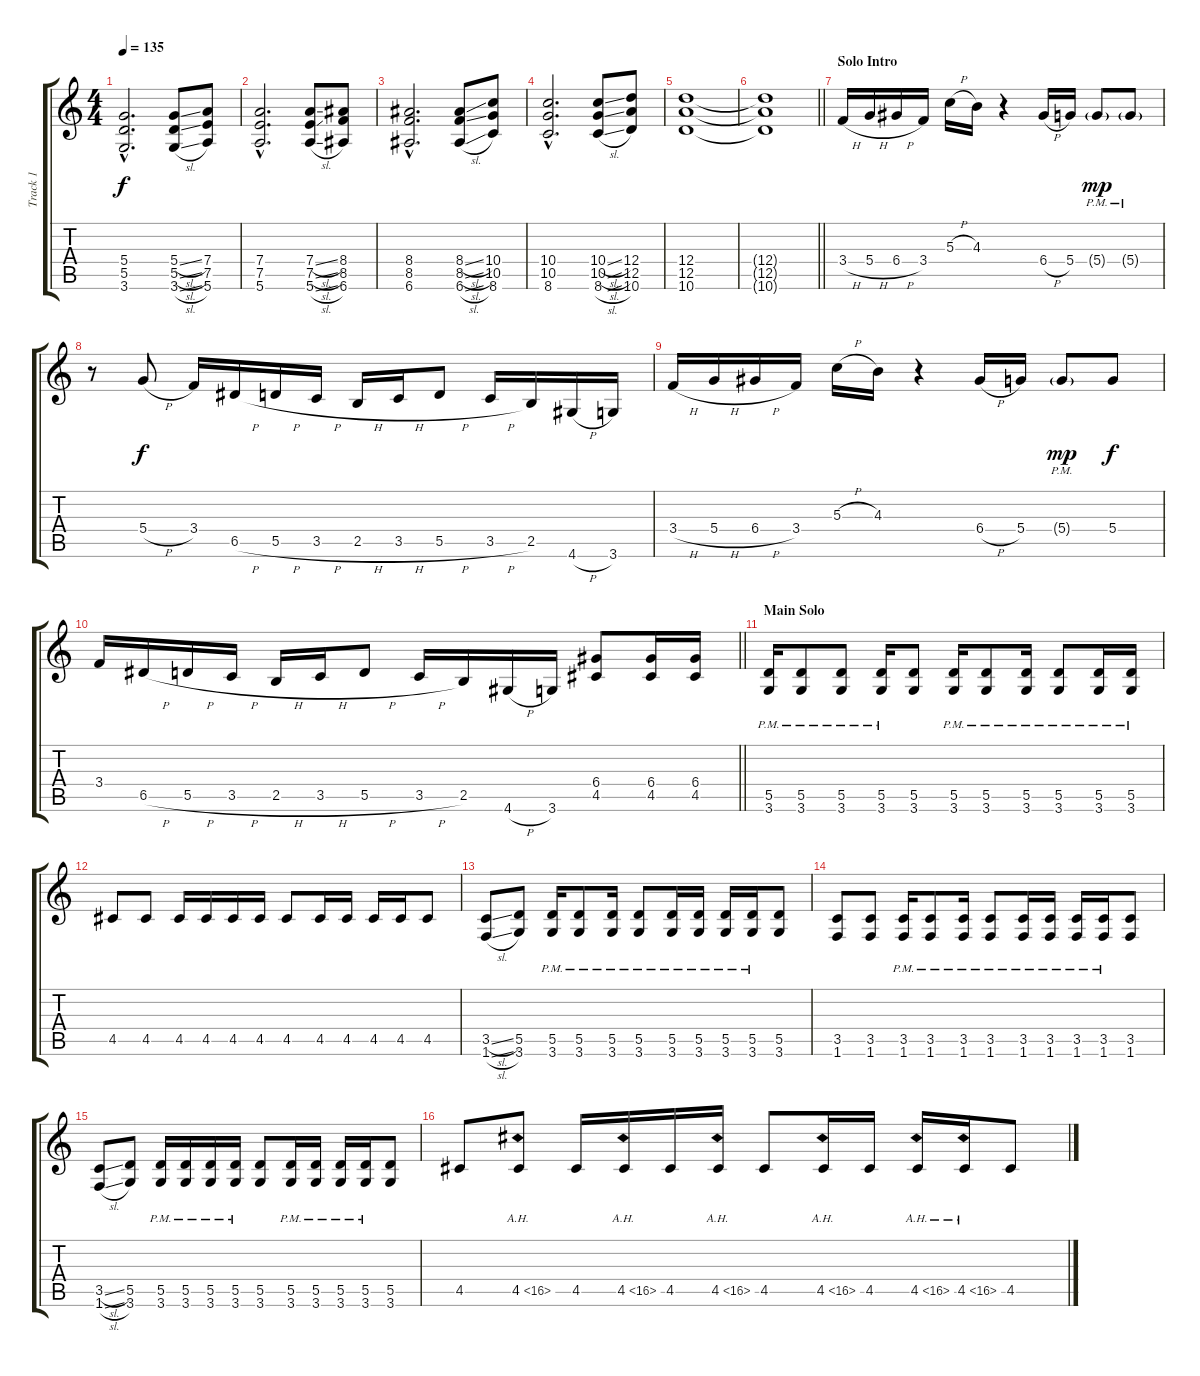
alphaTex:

\track ("Track 1" "Track 1") {instrument distortionguitar}
\staff {score tabs}
\tuning (E4 B3 G3 D3 A2 E2) {hide}
\ts (4 4)
\tempo 135
\clef g2
\ks c
(5.4{hac} 5.5{hac} 3.6{hac}).2{d dy f} (5.4{sl} 5.5{sl} 3.6{sl}).8 (7.4 7.5 5.6).8 |
(7.4{hac} 7.5{hac} 5.6{hac}).2{d} (7.4{sl} 7.5{sl} 5.6{sl}).8 (8.4 8.5 6.6).8 |
(8.4{hac} 8.5{hac} 6.6{hac}).2{d} (8.4{sl} 8.5{sl} 6.6{sl}).8 (10.4 10.5 8.6).8 |
(10.4{hac} 10.5{hac} 8.6{hac}).2{d} (10.4{sl} 10.5{sl} 8.6{sl}).8 (12.4 12.5 10.6).8 |
(12.4 12.5 10.6).1 |
\barLineRight lightlight
(12.4{t} 12.5{t} 10.6{t}).1 |
\section ("" "Solo Intro")
3.4{h}.16 5.4{h}.16 6.4{h}.16 3.4.16 5.3{h}.16 4.3.16 r.4 6.4{h}.16 5.4.16 5.4{g pm}.8{dy mp} 5.4{g pm}.8 |
r.8 5.4{h}.8{dy f} 3.4.16 6.5{h}.16 5.5{h}.16 3.5{h}.16 2.5{h}.16 3.5{h}.16 5.5{h}.8 3.5{h}.16 2.5.16 4.6{h}.16 3.6.16 |
3.4{h}.16 5.4{h}.16 6.4{h}.16 3.4.16 5.3{h}.16 4.3.16 r.4 6.4{h}.16 5.4.16 5.4{g pm}.8{dy mp} 5.4.8{dy f} |
\barLineRight lightlight
3.4.16 6.5{h}.16 5.5{h}.16 3.5{h}.16 2.5{h}.16 3.5{h}.16 5.5{h}.8 3.5{h}.16 2.5.16 4.6{h}.16 3.6.16 (6.4 4.5).8 (6.4 4.5).16 (6.4 4.5).16 |
\section ("" "Main Solo")
(5.5{pm} 3.6{pm}).16 (5.5{pm} 3.6{pm}).8 (5.5{pm} 3.6{pm}).8 (5.5{pm} 3.6{pm}).16 (5.5 3.6).8 (5.5{pm} 3.6{pm}).16 (5.5{pm} 3.6{pm}).8 (5.5{pm} 3.6{pm}).16 (5.5{pm} 3.6{pm}).8 (5.5{pm} 3.6{pm}).16 (5.5{pm} 3.6{pm}).16 |
4.5.8 4.5.8 4.5.16 4.5.16 4.5.16 4.5.16 4.5.8 4.5.16 4.5.16 4.5.16 4.5.16 4.5.8 |
(3.5{sl} 1.6{sl}).8 (5.5 3.6).8 (5.5{pm} 3.6{pm}).16 (5.5{pm} 3.6{pm}).8 (5.5{pm} 3.6{pm}).16 (5.5{pm} 3.6{pm}).8 (5.5{pm} 3.6{pm}).16 (5.5{pm} 3.6{pm}).16 (5.5{pm} 3.6{pm}).16 (5.5{pm} 3.6{pm}).16 (5.5 3.6).8 |
(3.5 1.6).8 (3.5 1.6).8 (3.5{pm} 1.6{pm}).16 (3.5{pm} 1.6{pm}).8 (3.5{pm} 1.6{pm}).16 (3.5{pm} 1.6{pm}).8 (3.5{pm} 1.6{pm}).16 (3.5{pm} 1.6{pm}).16 (3.5{pm} 1.6{pm}).16 (3.5{pm} 1.6{pm}).16 (3.5 1.6).8 |
(3.5{sl} 1.6{sl}).8 (5.5 3.6).8 (5.5{pm} 3.6{pm}).16 (5.5{pm} 3.6{pm}).16 (5.5{pm} 3.6{pm}).16 (5.5{pm} 3.6{pm}).16 (5.5 3.6).8 (5.5{pm} 3.6{pm}).16 (5.5{pm} 3.6{pm}).16 (5.5{pm} 3.6{pm}).16 (5.5{pm} 3.6{pm}).16 (5.5 3.6).8 |
4.5.8 4.5{ah 12}.8 4.5.16 4.5{ah 12}.16 4.5.16 4.5{ah 12}.16 4.5.8 4.5{ah 12}.16 4.5.16 4.5{ah 12}.16 4.5{ah 12}.16 4.5.8
